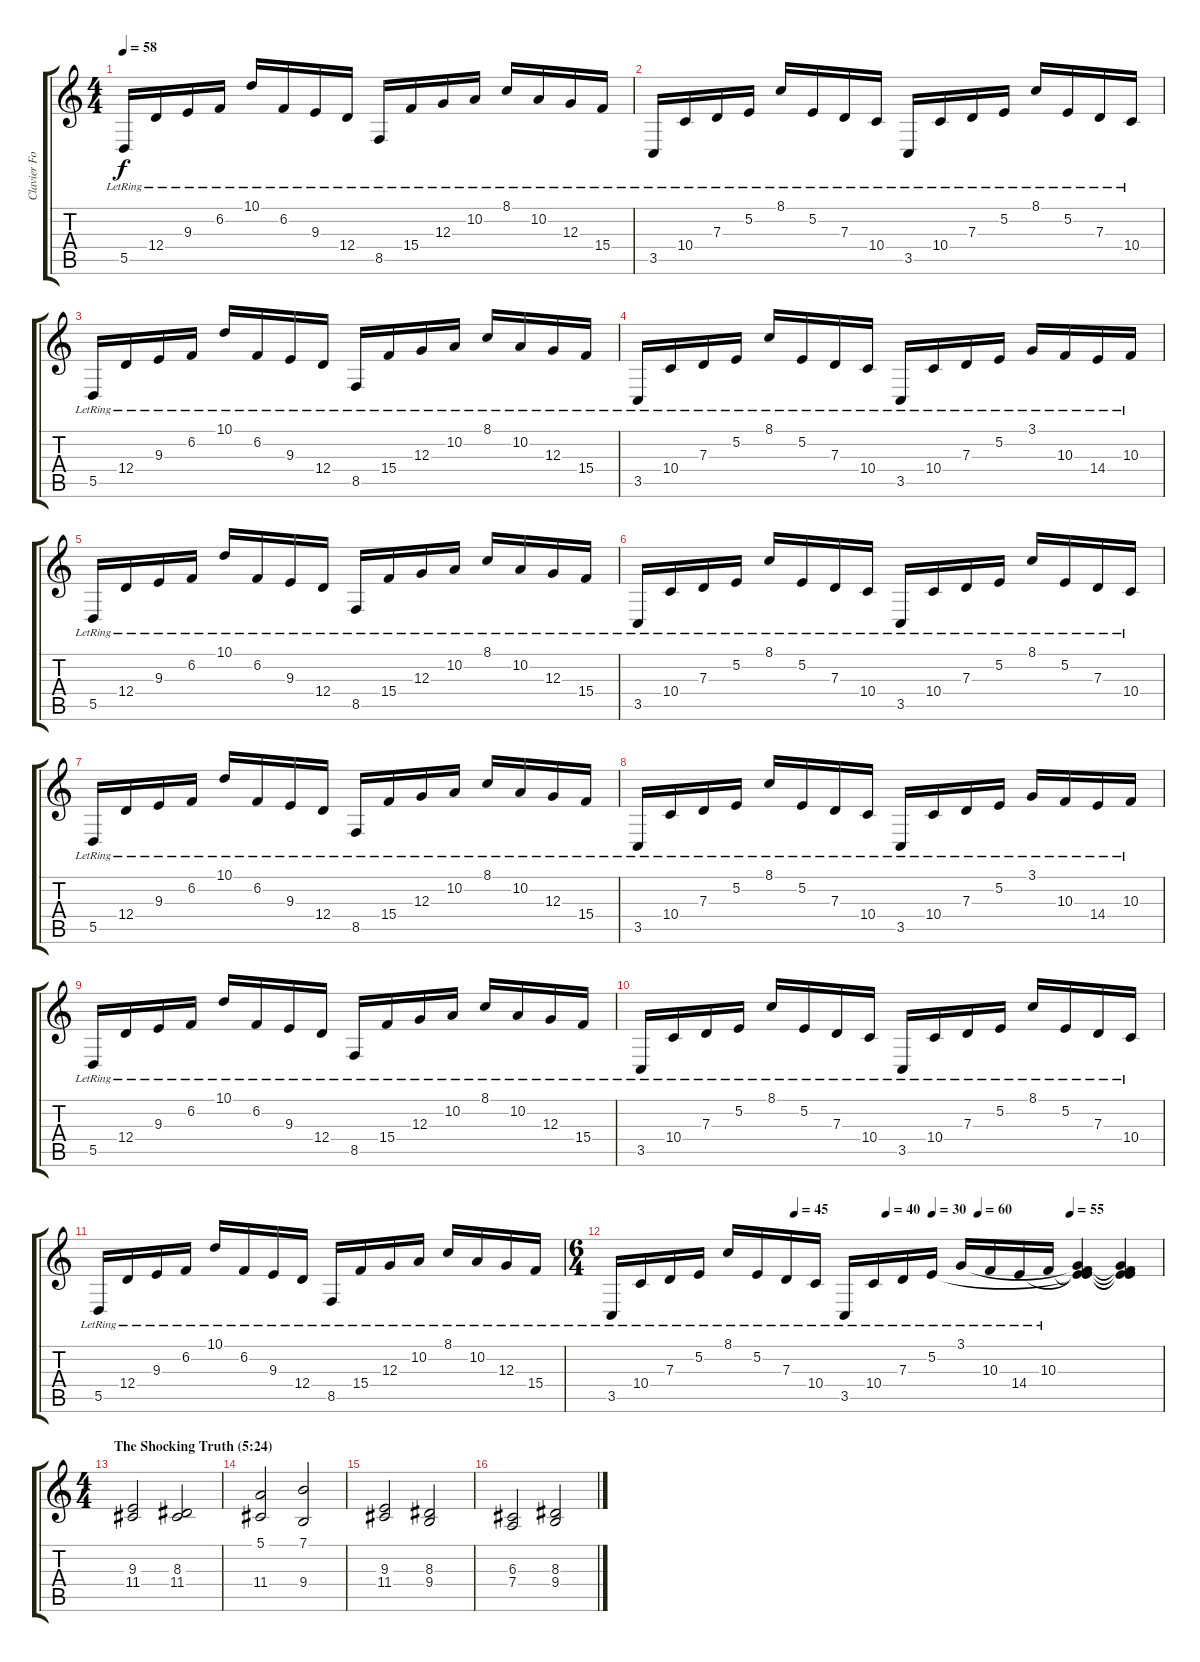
\track ("Clavier Fond (Zander)" "Clavier Fo") {instrument stringensemble1}
\staff {score tabs}
\tuning (E4 B3 G3 D3 A2 E2) {hide}
\ts (4 4)
\tempo 58
\clef g2
\ks c
5.5{lr}.16{dy f volume 7} 12.4{lr}.16 9.3{lr}.16 6.2{lr}.16 10.1{lr}.16 6.2{lr}.16 9.3{lr}.16 12.4{lr}.16 8.5{lr}.16 15.4{lr}.16 12.3{lr}.16 10.2{lr}.16 8.1{lr}.16 10.2{lr}.16 12.3{lr}.16 15.4{lr}.16 |
3.5{lr}.16 10.4{lr}.16 7.3{lr}.16 5.2{lr}.16 8.1{lr}.16 5.2{lr}.16 7.3{lr}.16 10.4{lr}.16 3.5{lr}.16 10.4{lr}.16 7.3{lr}.16 5.2{lr}.16 8.1{lr}.16 5.2{lr}.16 7.3{lr}.16 10.4{lr}.16 |
5.5{lr}.16 12.4{lr}.16 9.3{lr}.16 6.2{lr}.16 10.1{lr}.16 6.2{lr}.16 9.3{lr}.16 12.4{lr}.16 8.5{lr}.16 15.4{lr}.16 12.3{lr}.16 10.2{lr}.16 8.1{lr}.16 10.2{lr}.16 12.3{lr}.16 15.4{lr}.16 |
3.5{lr}.16 10.4{lr}.16 7.3{lr}.16 5.2{lr}.16 8.1{lr}.16 5.2{lr}.16 7.3{lr}.16 10.4{lr}.16 3.5{lr}.16 10.4{lr}.16 7.3{lr}.16 5.2{lr}.16 3.1{lr}.16 10.3{lr}.16 14.4{lr}.16 10.3{lr}.16 |
5.5{lr}.16 12.4{lr}.16 9.3{lr}.16 6.2{lr}.16 10.1{lr}.16 6.2{lr}.16 9.3{lr}.16 12.4{lr}.16 8.5{lr}.16 15.4{lr}.16 12.3{lr}.16 10.2{lr}.16 8.1{lr}.16 10.2{lr}.16 12.3{lr}.16 15.4{lr}.16 |
3.5{lr}.16 10.4{lr}.16 7.3{lr}.16 5.2{lr}.16 8.1{lr}.16 5.2{lr}.16 7.3{lr}.16 10.4{lr}.16 3.5{lr}.16 10.4{lr}.16 7.3{lr}.16 5.2{lr}.16 8.1{lr}.16 5.2{lr}.16 7.3{lr}.16 10.4{lr}.16 |
5.5{lr}.16 12.4{lr}.16 9.3{lr}.16 6.2{lr}.16 10.1{lr}.16 6.2{lr}.16 9.3{lr}.16 12.4{lr}.16 8.5{lr}.16 15.4{lr}.16 12.3{lr}.16 10.2{lr}.16 8.1{lr}.16 10.2{lr}.16 12.3{lr}.16 15.4{lr}.16 |
3.5{lr}.16 10.4{lr}.16 7.3{lr}.16 5.2{lr}.16 8.1{lr}.16 5.2{lr}.16 7.3{lr}.16 10.4{lr}.16 3.5{lr}.16 10.4{lr}.16 7.3{lr}.16 5.2{lr}.16 3.1{lr}.16 10.3{lr}.16 14.4{lr}.16 10.3{lr}.16 |
5.5{lr}.16 12.4{lr}.16 9.3{lr}.16 6.2{lr}.16 10.1{lr}.16 6.2{lr}.16 9.3{lr}.16 12.4{lr}.16 8.5{lr}.16 15.4{lr}.16 12.3{lr}.16 10.2{lr}.16 8.1{lr}.16 10.2{lr}.16 12.3{lr}.16 15.4{lr}.16 |
3.5{lr}.16 10.4{lr}.16 7.3{lr}.16 5.2{lr}.16 8.1{lr}.16 5.2{lr}.16 7.3{lr}.16 10.4{lr}.16 3.5{lr}.16 10.4{lr}.16 7.3{lr}.16 5.2{lr}.16 8.1{lr}.16 5.2{lr}.16 7.3{lr}.16 10.4{lr}.16 |
5.5{lr}.16 12.4{lr}.16 9.3{lr}.16 6.2{lr}.16 10.1{lr}.16 6.2{lr}.16 9.3{lr}.16 12.4{lr}.16 8.5{lr}.16 15.4{lr}.16 12.3{lr}.16 10.2{lr}.16 8.1{lr}.16 10.2{lr}.16 12.3{lr}.16 15.4{lr}.16 |
\ts (6 4)
\tempo (45 0.3333333333333333)
\tempo (40 0.5)
\tempo (30 0.5833333333333334)
\tempo (60 0.6666666666666666)
\tempo (55 0.8333333333333334)
3.5{lr}.16 10.4{lr}.16 7.3{lr}.16 5.2{lr}.16 8.1{lr}.16 5.2{lr}.16 7.3{lr}.16 10.4{lr}.16 3.5{lr}.16 10.4{lr}.16 7.3{lr}.16 5.2{lr}.16 3.1{lr}.16 10.3{lr}.16 14.4{lr}.16 10.3{lr}.16 (3.1{t} 5.2{t} 10.3{t} 14.4{t}).4 (3.1{t} 5.2{t} 10.3{t} 14.4{t}).4{volume 7 instrument stringensemble1} |
\ts (4 4)
\section ("" "The Shocking Truth (5:24)")
(9.3 11.4).2 (8.3 11.4).2 |
(5.1 11.4).2 (7.1 9.4).2 |
(9.3 11.4).2 (8.3 9.4).2 |
(6.3 7.4).2 (8.3 9.4).2
